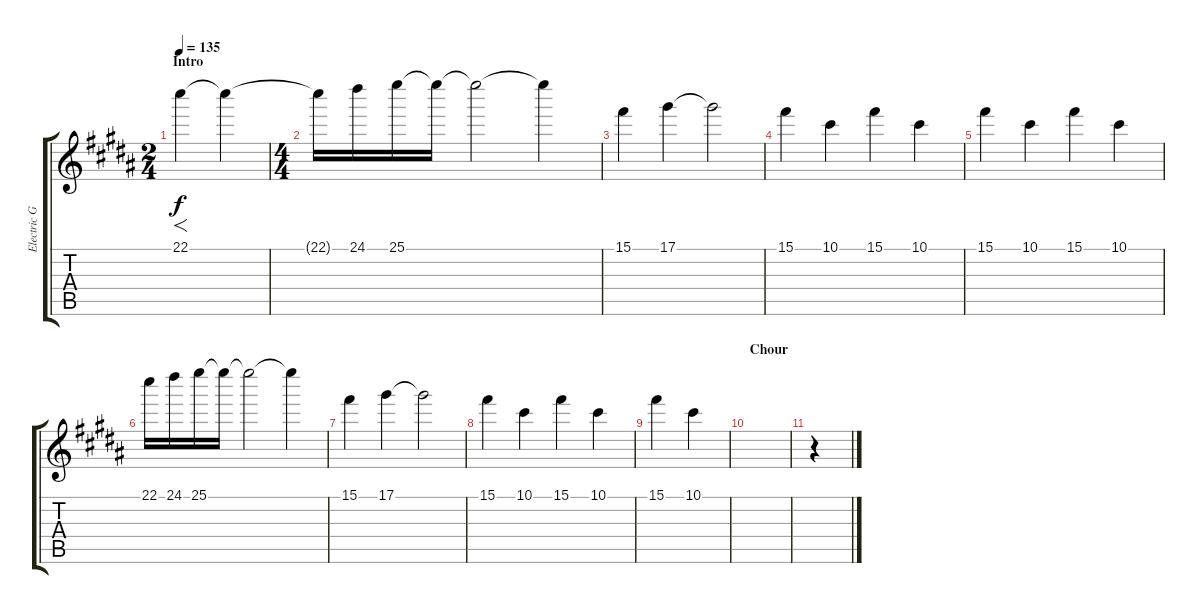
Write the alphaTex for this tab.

\track ("Electric Guitar" "Electric G") {instrument electricguitarclean}
\staff {score tabs}
\tuning (Eb4 Bb3 Gb3 Db3 Ab2 Db2) {hide}
\ts (2 4)
\section ("" "Intro")
\tempo 135
\clef g2
\ks b
22.1.4{f dy f instrument electricguitarclean} 22.1{t}.4 |
\ts (4 4)
22.1{t}.16 24.1.16 25.1.16 25.1{t}.16 25.1{t}.2 25.1{t}.4 |
15.1.4 17.1.4 17.1{t}.2 |
15.1.4 10.1.4 15.1.4 10.1.4 |
15.1.4 10.1.4 15.1.4 10.1.4 |
22.1.16 24.1.16 25.1.16 25.1{t}.16 25.1{t}.2 25.1{t}.4 |
15.1.4 17.1.4 17.1{t}.2 |
15.1.4 10.1.4 15.1.4 10.1.4 |
15.1.4 10.1.4 |
\section ("" "Chour")
|
r.4
